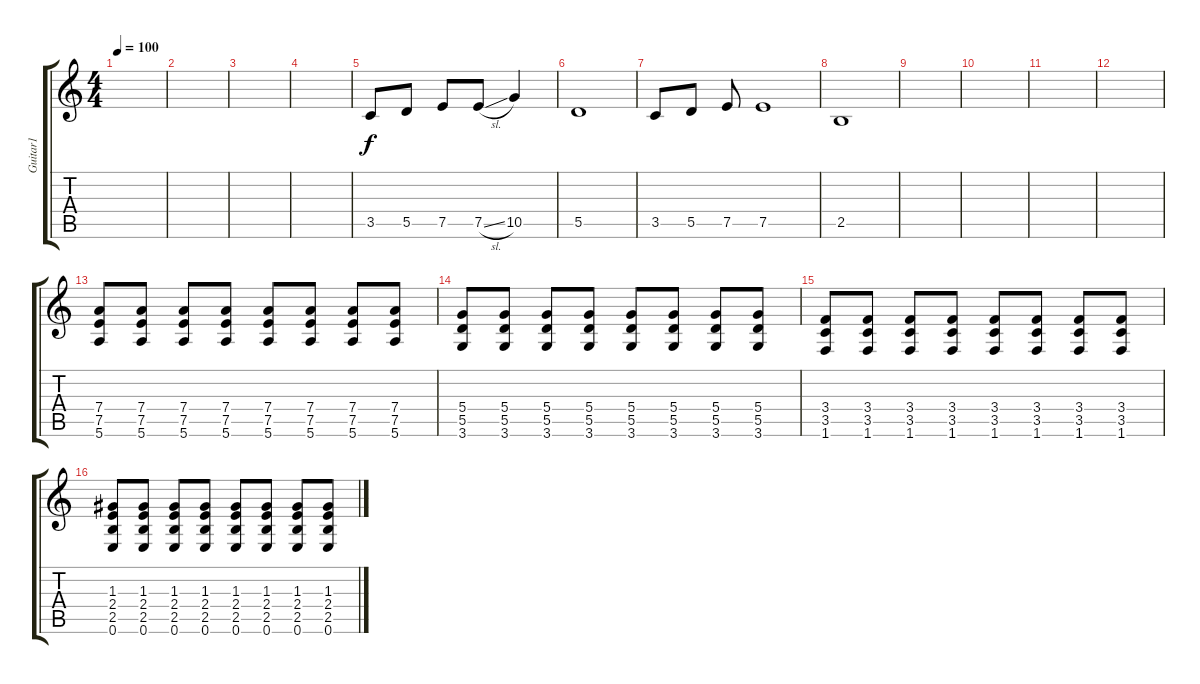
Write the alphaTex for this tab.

\track ("Guitar1" "Guitar1") {instrument electricguitarclean}
\staff {score tabs}
\tuning (E4 B3 G3 D3 A2 E2) {hide}
\ts (4 4)
\tempo 100
\clef g2
\ks c
|
|
|
|
3.5.8 5.5.8 7.5.8 7.5{sl}.8 10.5.4 |
5.5.1 |
3.5.8 5.5.8 7.5.8 7.5.1 |
2.5.1 |
|
|
|
|
(7.4 7.5 5.6).8 (7.4 7.5 5.6).8 (7.4 7.5 5.6).8 (7.4 7.5 5.6).8 (7.4 7.5 5.6).8 (7.4 7.5 5.6).8 (7.4 7.5 5.6).8 (7.4 7.5 5.6).8 |
(5.4 5.5 3.6).8 (5.4 5.5 3.6).8 (5.4 5.5 3.6).8 (5.4 5.5 3.6).8 (5.4 5.5 3.6).8 (5.4 5.5 3.6).8 (5.4 5.5 3.6).8 (5.4 5.5 3.6).8 |
(3.4 3.5 1.6).8 (3.4 3.5 1.6).8 (3.4 3.5 1.6).8 (3.4 3.5 1.6).8 (3.4 3.5 1.6).8 (3.4 3.5 1.6).8 (3.4 3.5 1.6).8 (3.4 3.5 1.6).8 |
(1.3 2.4 2.5 0.6).8 (1.3 2.4 2.5 0.6).8 (1.3 2.4 2.5 0.6).8 (1.3 2.4 2.5 0.6).8 (1.3 2.4 2.5 0.6).8 (1.3 2.4 2.5 0.6).8 (1.3 2.4 2.5 0.6).8 (1.3 2.4 2.5 0.6).8
